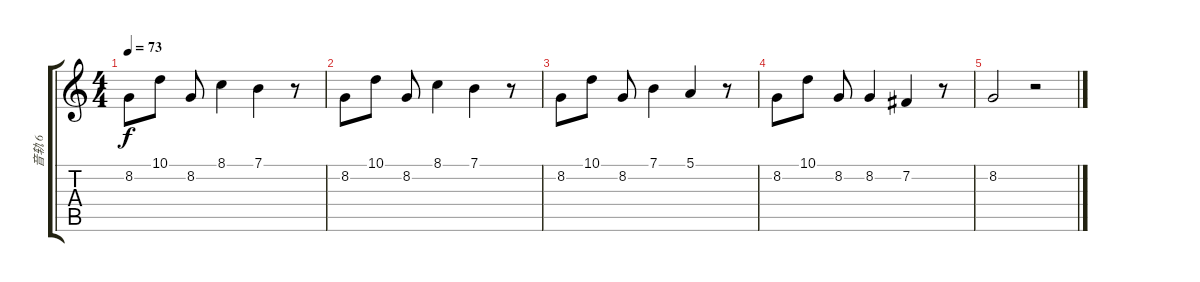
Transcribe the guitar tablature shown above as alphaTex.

\track ("音轨 6" "音轨 6") {instrument acousticgrandpiano}
\staff {score tabs}
\tuning (E4 B3 G3 D3 A2 E2) {hide}
\ts (4 4)
\tempo 73
\clef g2
\ks c
8.2.8{dy f} 10.1.8 8.2.8 8.1.4 7.1.4 r.8 |
8.2.8 10.1.8 8.2.8 8.1.4 7.1.4 r.8 |
8.2.8 10.1.8 8.2.8 7.1.4 5.1.4 r.8 |
8.2.8 10.1.8 8.2.8 8.2.4 7.2.4 r.8 |
8.2.2 r.2
